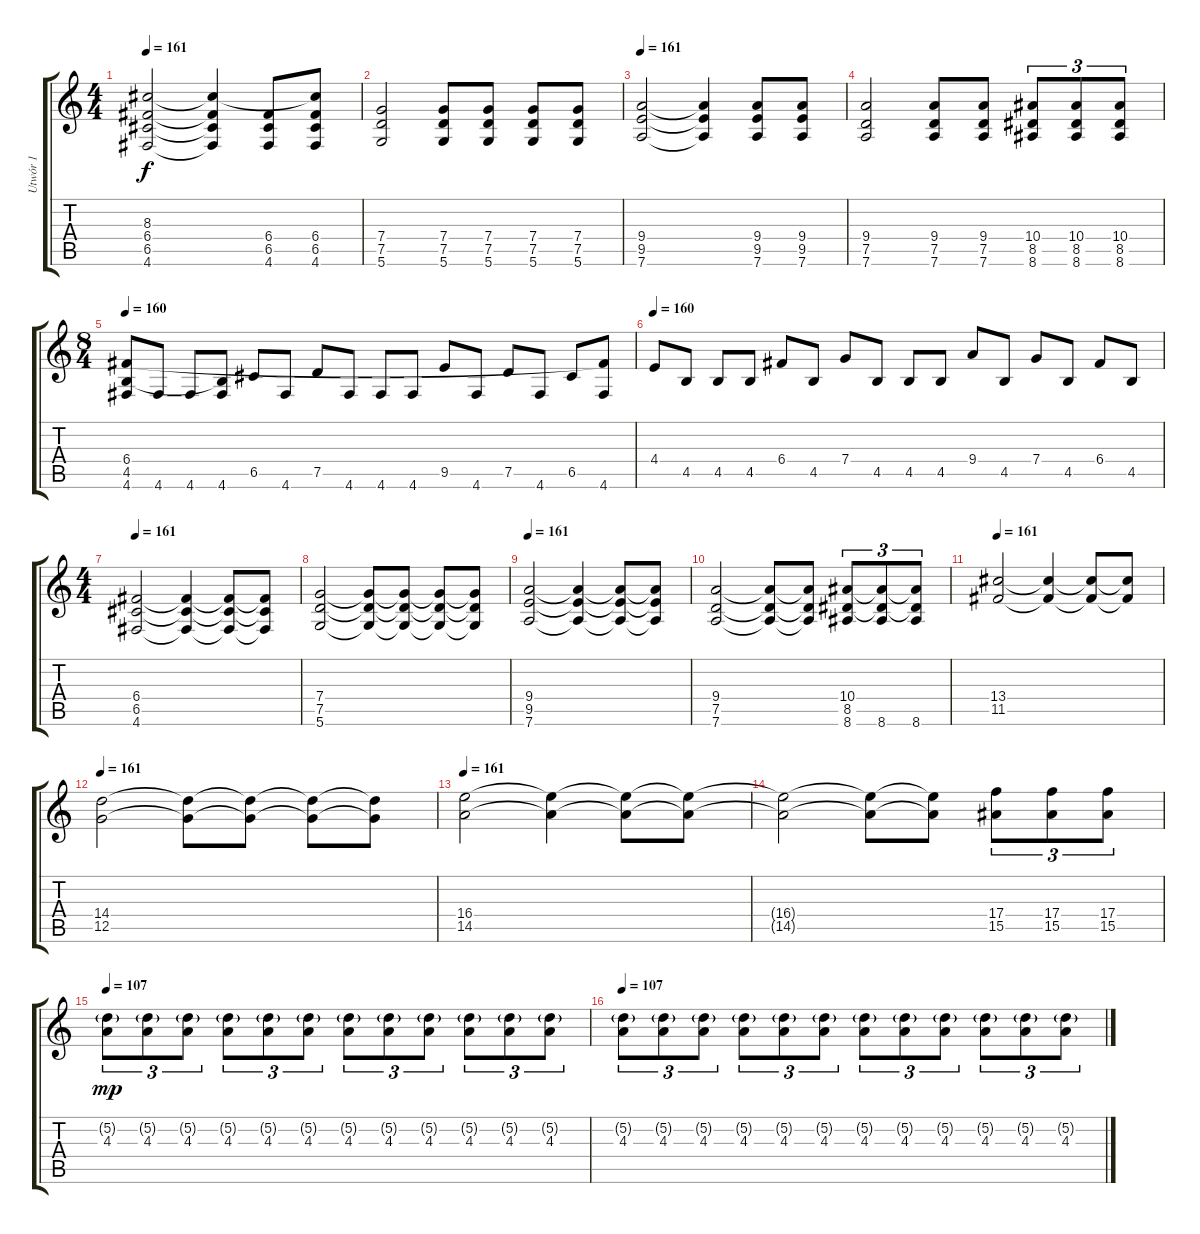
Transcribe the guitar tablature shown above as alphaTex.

\track ("Utwór 1" "Utwór 1") {instrument distortionguitar}
\staff {score tabs}
\tuning (D4 A3 F3 C3 G2 D2) {hide}
\ts (4 4)
\tempo 161
\clef g2
\ks c
(8.3 6.4 6.5 4.6).2{dy f} (8.3{t} 6.4{t} 6.5{t} 4.6{t}).4 (6.4 6.5 4.6).8 (8.3{t} 6.4 6.5 4.6).8 |
(7.4 7.5 5.6).2 (7.4 7.5 5.6).8 (7.4 7.5 5.6).8 (7.4 7.5 5.6).8 (7.4 7.5 5.6).8 |
\tempo 161
(9.4 9.5 7.6).2 (9.4{t} 9.5{t} 7.6{t}).4 (9.4 9.5 7.6).8 (9.4 9.5 7.6).8 |
(9.4 7.5 7.6).2 (9.4 7.5 7.6).8 (9.4 7.5 7.6).8 (10.4 8.5 8.6).8{tu (3 2)} (10.4 8.5 8.6).8{tu (3 2)} (10.4 8.5 8.6).8{tu (3 2)} |
\ts (8 4)
\tempo 160
(6.4 4.5 4.6).8 4.6.8 4.6.8 (4.5{t} 4.6).8 6.5.8 4.6.8 7.5.8 4.6.8 4.6.8 4.6.8 9.5.8 4.6.8 7.5.8 4.6.8 6.5.8 (6.4{t} 4.6).8 |
\tempo 160
4.4.8 4.5.8 4.5.8 4.5.8 6.4.8 4.5.8 7.4.8 4.5.8 4.5.8 4.5.8 9.4.8 4.5.8 7.4.8 4.5.8 6.4.8 4.5.8 |
\ts (4 4)
\tempo 161
(6.4 6.5 4.6).2 (6.4{t} 6.5{t} 4.6{t}).4 (6.4{t} 6.5{t} 4.6{t}).8 (6.4{t} 6.5{t} 4.6{t}).8 |
(7.4 7.5 5.6).2 (7.4{t} 7.5{t} 5.6{t}).8 (7.4{t} 7.5{t} 5.6{t}).8 (7.4{t} 7.5{t} 5.6{t}).8 (7.4{t} 7.5{t} 5.6{t}).8 |
\tempo 161
(9.4 9.5 7.6).2 (9.4{t} 9.5{t} 7.6{t}).4 (9.4{t} 9.5{t} 7.6{t}).8 (9.4{t} 9.5{t} 7.6{t}).8 |
(9.4 7.5 7.6).2 (9.4{t} 7.5{t} 7.6{t}).8 (9.4{t} 7.5{t} 7.6{t}).8 (10.4 8.5 8.6).8{tu (3 2)} (10.4{t} 8.5{t} 8.6).8{tu (3 2)} (10.4{t} 8.5{t} 8.6).8{tu (3 2)} |
\tempo 161
(13.4 11.5).2 (13.4{t} 11.5{t}).4 (13.4{t} 11.5{t}).8 (13.4{t} 11.5{t}).8 |
\tempo 161
(14.4 12.5).2 (14.4{t} 12.5{t}).8 (14.4{t} 12.5{t}).8 (14.4{t} 12.5{t}).8 (14.4{t} 12.5{t}).8 |
\tempo 161
(16.4 14.5).2 (16.4{t} 14.5{t}).4 (16.4{t} 14.5{t}).8 (16.4{t} 14.5{t}).8 |
(16.4{t} 14.5{t}).2 (16.4{t} 14.5{t}).8 (16.4{t} 14.5{t}).8 (17.4 15.5).8{tu (3 2)} (17.4 15.5).8{tu (3 2)} (17.4 15.5).8{tu (3 2)} |
\tempo 107
(5.2{g} 4.3).8{tu (3 2) dy mp} (5.2{g} 4.3).8{tu (3 2)} (5.2{g} 4.3).8{tu (3 2)} (5.2{g} 4.3).8{tu (3 2)} (5.2{g} 4.3).8{tu (3 2)} (5.2{g} 4.3).8{tu (3 2)} (5.2{g} 4.3).8{tu (3 2)} (5.2{g} 4.3).8{tu (3 2)} (5.2{g} 4.3).8{tu (3 2)} (5.2{g} 4.3).8{tu (3 2)} (5.2{g} 4.3).8{tu (3 2)} (5.2{g} 4.3).8{tu (3 2)} |
\tempo 107
(5.2{g} 4.3).8{tu (3 2)} (5.2{g} 4.3).8{tu (3 2)} (5.2{g} 4.3).8{tu (3 2)} (5.2{g} 4.3).8{tu (3 2)} (5.2{g} 4.3).8{tu (3 2)} (5.2{g} 4.3).8{tu (3 2)} (5.2{g} 4.3).8{tu (3 2)} (5.2{g} 4.3).8{tu (3 2)} (5.2{g} 4.3).8{tu (3 2)} (5.2{g} 4.3).8{tu (3 2)} (5.2{g} 4.3).8{tu (3 2)} (5.2{g} 4.3).8{tu (3 2)}
